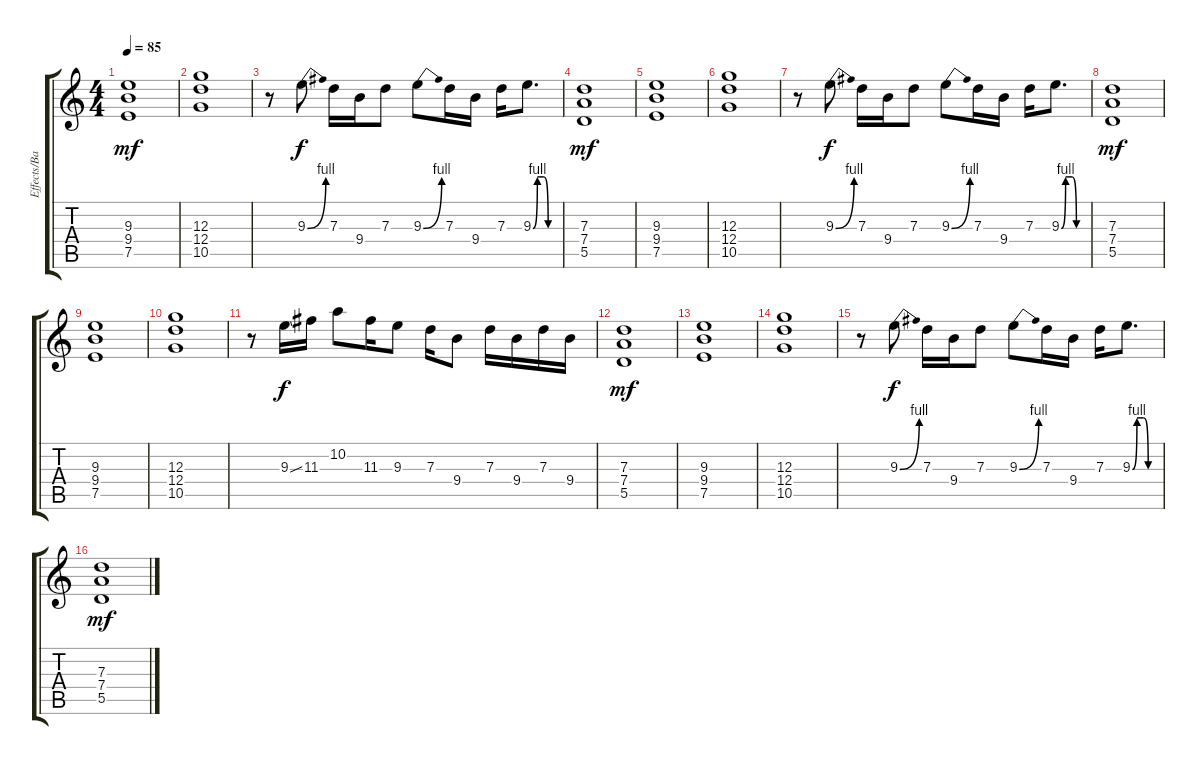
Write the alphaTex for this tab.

\track ("Effects/Back-Up Guitar" "Effects/Ba") {instrument distortionguitar}
\staff {score tabs}
\tuning (E4 B3 G3 D3 A2 E2) {hide}
\ts (4 4)
\tempo 85
\clef g2
\ks c
(9.3 9.4 7.5).1{dy mf} |
(12.3 12.4 10.5).1 |
r.8{volume 10} 9.3{be (bend 0 0 60 4)}.8{dy f} 7.3.16 9.4.16 7.3.8 9.3{be (bend 0 0 60 4)}.8 7.3.16 9.4.16 7.3.16 9.3{be (custom 0 0 10 4 25 4 35 0 60 0)}.8{d} |
(7.3 7.4 5.5).1{dy mf volume 10} |
(9.3 9.4 7.5).1 |
(12.3 12.4 10.5).1 |
r.8{volume 10} 9.3{be (bend 0 0 60 4)}.8{dy f} 7.3.16 9.4.16 7.3.8 9.3{be (bend 0 0 60 4)}.8 7.3.16 9.4.16 7.3.16 9.3{be (custom 0 0 10 4 25 4 35 0 60 0)}.8{d} |
(7.3 7.4 5.5).1{dy mf volume 10} |
(9.3 9.4 7.5).1 |
(12.3 12.4 10.5).1 |
r.8{volume 10} 9.3{ss}.16{dy f} 11.3.16 10.2.8 11.3.16 9.3.8 7.3.16 9.4.8 7.3.16 9.4.16 7.3.16 9.4.16 |
(7.3 7.4 5.5).1{dy mf volume 10} |
(9.3 9.4 7.5).1 |
(12.3 12.4 10.5).1 |
r.8{volume 10} 9.3{be (bend 0 0 60 4)}.8{dy f} 7.3.16 9.4.16 7.3.8 9.3{be (bend 0 0 60 4)}.8 7.3.16 9.4.16 7.3.16 9.3{be (custom 0 0 10 4 25 4 35 0 60 0)}.8{d} |
(7.3 7.4 5.5).1{dy mf volume 10}
